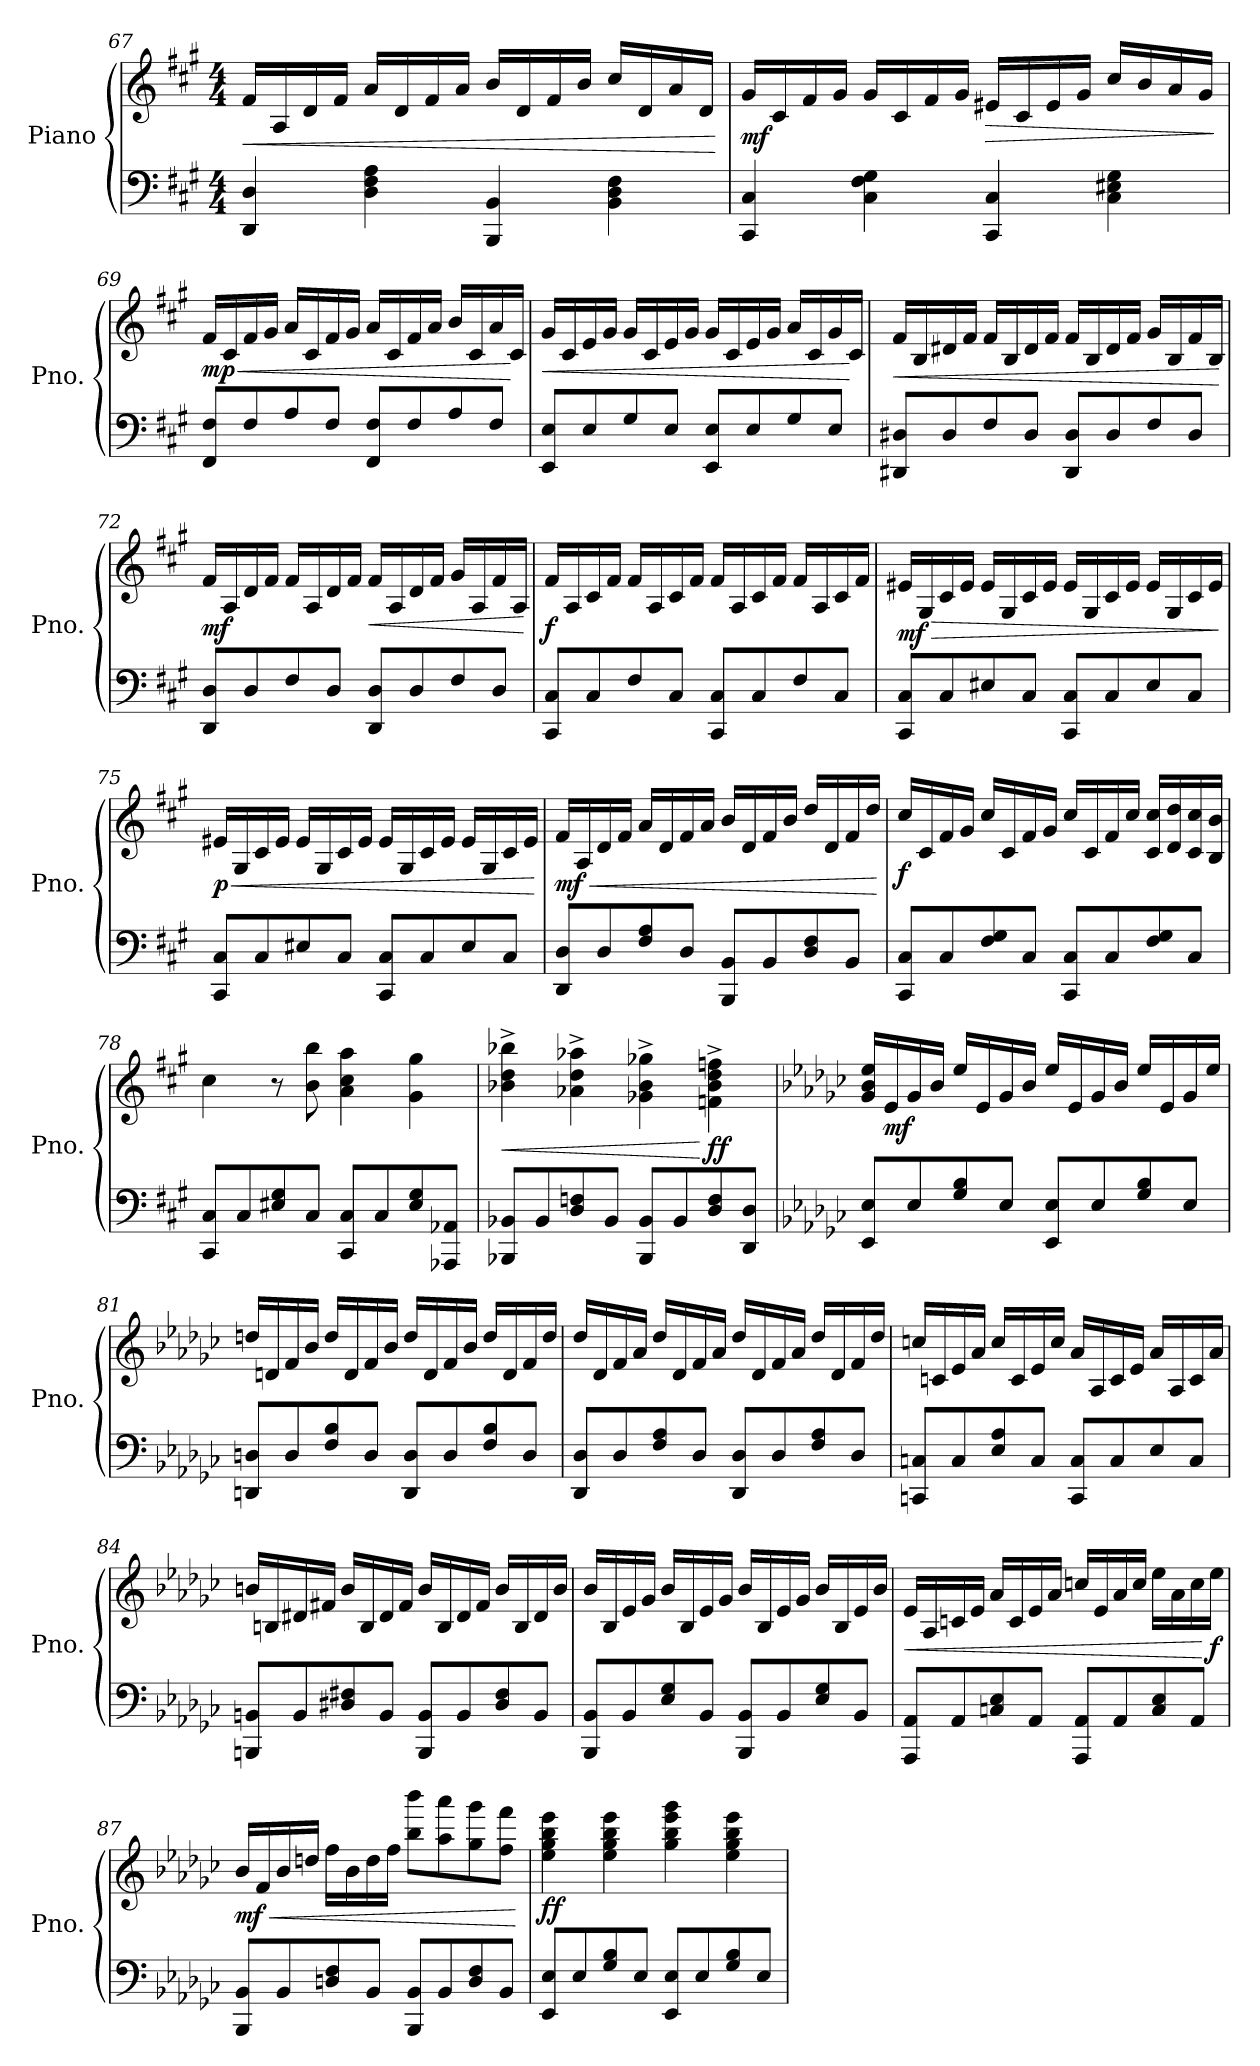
**kern	**kern	**dynam
*part1	*part1	*part1
*staff2	*staff1	*staff1/2
*I"Piano	*	*
*I'Pno.	*	*
*clefF4	*clefG2	*
*k[f#c#g#]	*k[f#c#g#]	*
*M4/4	*M4/4	*
=67	=67	=67
!	!	!LO:HP:b
4DD/ 4D/	16f#/LL	<
.	16A/	.
.	16d/	.
.	16f#/JJ	.
4D\ 4F#\ 4A\	16a/LL	.
.	16d/	.
.	16f#/	.
.	16a/JJ	.
4BBB/ 4BB/	16b/LL	.
.	16d/	.
.	16f#/	.
.	16b/JJ	.
4BB\ 4D\ 4F#\	16cc#/LL	.
.	16d/	.
.	16a/	.
.	16d/JJ	.
.	.	[
=68	=68	=68
!	!	!LO:DY:b
4CC#/ 4C#/	16g#/LL	mf
.	16c#/	.
.	16f#/	.
.	16g#/JJ	.
4C#\ 4F#\ 4G#\	16g#/LL	.
.	16c#/	.
.	16f#/	.
.	16g#/JJ	.
!	!	!LO:HP:b
4CC#/ 4C#/	16e#X/LL	>
.	16c#/	.
.	16e#/	.
.	16g#/JJ	.
4C#\ 4E#X\ 4G#\	16cc#/LL	.
.	16b/	.
.	16a/	.
.	16g#/JJ	.
.	.	]
!!LO:LB:g=z
=69	=69	=69
!	!	!LO:HP:b
!	!	!LO:DY:n=1:b
8FF#/ 8F#/L	16f#/LL	< mp
.	16c#/	.
8F#/	16f#/	.
.	16g#/JJ	.
8A/	16a/LL	.
.	16c#/	.
8F#/J	16f#/	.
.	16g#/JJ	.
8FF#/ 8F#/L	16a/LL	.
.	16c#/	.
8F#/	16f#/	.
.	16a/JJ	.
8A/	16b/LL	.
.	16c#/	.
8F#/J	16a/	.
.	16c#/JJ	[
=70	=70	=70
!	!	!LO:HP:b
8EE/ 8E/L	16g#/LL	<
.	16c#/	.
8E/	16e/	.
.	16g#/JJ	.
8G#/	16g#/LL	.
.	16c#/	.
8E/J	16e/	.
.	16g#/JJ	.
8EE/ 8E/L	16g#/LL	.
.	16c#/	.
8E/	16e/	.
.	16g#/JJ	.
8G#/	16a/LL	.
.	16c#/	.
8E/J	16g#/	.
.	16c#/JJ	[
=71	=71	=71
!	!	!LO:HP:b
8DD#X/ 8D#X/L	16f#/LL	<
.	16B/	.
8D#/	16d#X/	.
.	16f#/JJ	.
8F#/	16f#/LL	.
.	16B/	.
8D#/J	16d#/	.
.	16f#/JJ	.
8DD#/ 8D#/L	16f#/LL	.
.	16B/	.
8D#/	16d#/	.
.	16f#/JJ	.
8F#/	16g#/LL	.
.	16B/	.
8D#/J	16f#/	.
.	16B/JJ	.
.	.	[
!!LO:LB:g=z
=72	=72	=72
!	!	!LO:DY:b
8DD/ 8D/L	16f#/LL	mf
.	16A/	.
8D/	16d/	.
.	16f#/JJ	.
8F#/	16f#/LL	.
.	16A/	.
8D/J	16d/	.
.	16f#/JJ	.
!	!	!LO:HP:b
8DD/ 8D/L	16f#/LL	<
.	16A/	.
8D/	16d/	.
.	16f#/JJ	.
8F#/	16g#/LL	.
.	16A/	.
8D/J	16f#/	.
.	16A/JJ	.
.	.	[
=73	=73	=73
!	!	!LO:DY:b
8CC#/ 8C#/L	16f#/LL	f
.	16A/	.
8C#/	16c#/	.
.	16f#/JJ	.
8F#/	16f#/LL	.
.	16A/	.
8C#/J	16c#/	.
.	16f#/JJ	.
8CC#/ 8C#/L	16f#/LL	.
.	16A/	.
8C#/	16c#/	.
.	16f#/JJ	.
8F#/	16f#/LL	.
.	16A/	.
8C#/J	16c#/	.
.	16f#/JJ	.
=74	=74	=74
!	!	!LO:HP:b
!	!	!LO:DY:n=1:b
8CC#/ 8C#/L	16e#X/LL	> mf
.	16G#/	.
8C#/	16c#/	.
.	16e#/JJ	.
8E#X/	16e#/LL	.
.	16G#/	.
8C#/J	16c#/	.
.	16e#/JJ	.
8CC#/ 8C#/L	16e#/LL	.
.	16G#/	.
8C#/	16c#/	.
.	16e#/JJ	.
8E#/	16e#/LL	.
.	16G#/	.
8C#/J	16c#/	.
.	16e#/JJ	.
.	.	]
!!LO:PB:g=z
=75	=75	=75
!	!	!LO:HP:b
!	!	!LO:DY:n=1:b
8CC#/ 8C#/L	16e#X/LL	< p
.	16G#/	.
8C#/	16c#/	.
.	16e#/JJ	.
8E#X/	16e#/LL	.
.	16G#/	.
8C#/J	16c#/	.
.	16e#/JJ	.
8CC#/ 8C#/L	16e#/LL	.
.	16G#/	.
8C#/	16c#/	.
.	16e#/JJ	.
8E#/	16e#/LL	.
.	16G#/	.
8C#/J	16c#/	.
.	16e#/JJ	.
.	.	[
=76	=76	=76
!	!	!LO:HP:b
!	!	!LO:DY:n=1:b
8DD/ 8D/L	16f#/LL	< mf
.	16A/	.
8D/	16d/	.
.	16f#/JJ	.
8F#/ 8A/	16a/LL	.
.	16d/	.
8D/J	16f#/	.
.	16a/JJ	.
8BBB/ 8BB/L	16b/LL	.
.	16d/	.
8BB/	16f#/	.
.	16b/JJ	.
8D/ 8F#/	16dd/LL	.
.	16d/	.
8BB/J	16f#/	.
.	16dd/JJ	.
.	.	[
=77	=77	=77
!	!	!LO:DY:b
8CC#/ 8C#/L	16cc#/LL	f
.	16c#/	.
8C#/	16f#/	.
.	16g#/JJ	.
8F#/ 8G#/	16cc#/LL	.
.	16c#/	.
8C#/J	16f#/	.
.	16g#/JJ	.
8CC#/ 8C#/L	16cc#/LL	.
.	16c#/	.
8C#/	16f#/	.
.	16cc#/JJ	.
8F#/ 8G#/	16c#/ 16cc#/LL	.
.	16d/ 16dd/	.
8C#/J	16c#/ 16cc#/	.
.	16B/ 16b/JJ	.
!!LO:LB:g=z
=78	=78	=78
8CC#/ 8C#/L	4cc#\	.
8C#/	.	.
8E#X/ 8G#/	8r	.
8C#/J	8b\ 8bb\	.
8CC#/ 8C#/L	4a\ 4cc#\ 4aa\	.
8C#/	.	.
8E#/ 8G#/	4g#\ 4gg#\	.
8AAA-X/ 8AA-X/J	.	.
=79	=79	=79
!	!	!LO:HP:b
8BBB-X/ 8BB-X/L	4b-X\^ 4dd\^ 4bb-X\^	<
8BB-/	.	.
8D/ 8Fn/	4a-X\^ 4dd\^ 4aa-X\^	.
8BB-/J	.	.
8BBB-/ 8BB-/L	4g-X\^ 4b-\^ 4gg-X\^	.
8BB-/	.	.
!	!	!LO:DY:n=1:b
8D/ 8F/	4fn\^ 4b-\^ 4dd\^ 4ffn\^	[ ff
8DD/ 8D/J	.	.
=80	=80	=80
*k[b-e-a-d-g-c-]	*k[b-e-a-d-g-c-]	*
8EE-/ 8E-/L	16g-/ 16b-/ 16ee-/LL	.
!	!	!LO:DY:b
.	16e-/	mf
8E-/	16g-/	.
.	16b-/JJ	.
8G-/ 8B-/	16ee-/LL	.
.	16e-/	.
8E-/J	16g-/	.
.	16b-/JJ	.
8EE-/ 8E-/L	16ee-/LL	.
.	16e-/	.
8E-/	16g-/	.
.	16b-/JJ	.
8G-/ 8B-/	16ee-/LL	.
.	16e-/	.
8E-/J	16g-/	.
.	16ee-/JJ	.
!!LO:LB:g=z
=81	=81	=81
8DDn/ 8Dn/L	16ddn/LL	.
.	16dn/	.
8D/	16f/	.
.	16b-/JJ	.
8F/ 8B-/	16dd/LL	.
.	16d/	.
8D/J	16f/	.
.	16b-/JJ	.
8DD/ 8D/L	16dd/LL	.
.	16d/	.
8D/	16f/	.
.	16b-/JJ	.
8F/ 8B-/	16dd/LL	.
.	16d/	.
8D/J	16f/	.
.	16dd/JJ	.
=82	=82	=82
8DD-/ 8D-/L	16dd-/LL	.
.	16d-/	.
8D-/	16f/	.
.	16a-/JJ	.
8F/ 8A-/	16dd-/LL	.
.	16d-/	.
8D-/J	16f/	.
.	16a-/JJ	.
8DD-/ 8D-/L	16dd-/LL	.
.	16d-/	.
8D-/	16f/	.
.	16a-/JJ	.
8F/ 8A-/	16dd-/LL	.
.	16d-/	.
8D-/J	16f/	.
.	16dd-/JJ	.
=83	=83	=83
8CCn/ 8Cn/L	16ccn/LL	.
.	16cn/	.
8C/	16e-/	.
.	16a-/JJ	.
8E-/ 8A-/	16cc/LL	.
.	16c/	.
8C/J	16e-/	.
.	16cc/JJ	.
8CC/ 8C/L	16a-/LL	.
.	16A-/	.
8C/	16c/	.
.	16e-/JJ	.
8E-/	16a-/LL	.
.	16A-/	.
8C/J	16c/	.
.	16a-/JJ	.
!!LO:LB:g=z
=84	=84	=84
8BBBn/ 8BBn/L	16bn/LL	.
.	16Bn/	.
8BB/	16d#X/	.
.	16f#X/JJ	.
8D#X/ 8F#X/	16b/LL	.
.	16B/	.
8BB/J	16d#/	.
.	16f#/JJ	.
8BBB/ 8BB/L	16b/LL	.
.	16B/	.
8BB/	16d#/	.
.	16f#/JJ	.
8D#/ 8F#/	16b/LL	.
.	16B/	.
8BB/J	16d#/	.
.	16b/JJ	.
=85	=85	=85
8BBB-/ 8BB-/L	16b-/LL	.
.	16B-/	.
8BB-/	16e-/	.
.	16g-/JJ	.
8E-/ 8G-/	16b-/LL	.
.	16B-/	.
8BB-/J	16e-/	.
.	16g-/JJ	.
8BBB-/ 8BB-/L	16b-/LL	.
.	16B-/	.
8BB-/	16e-/	.
.	16g-/JJ	.
8E-/ 8G-/	16b-/LL	.
.	16B-/	.
8BB-/J	16e-/	.
.	16b-/JJ	.
=86	=86	=86
!	!	!LO:HP:b
8AAA-/ 8AA-/L	16e-/LL	<
.	16A-/	.
8AA-/	16cn/	.
.	16e-/JJ	.
8Cn/ 8E-/	16a-/LL	.
.	16c/	.
8AA-/J	16e-/	.
.	16a-/JJ	.
8AAA-/ 8AA-/L	16ccn/LL	.
.	16e-/	.
8AA-/	16a-/	.
.	16cc/JJ	.
8C/ 8E-/	16ee-\LL	.
.	16a-\	.
8AA-/J	16cc\	.
!	!	!LO:DY:n=1:b
.	16ee-\JJ	[ f
!!LO:LB:g=z
=87	=87	=87
!	!	!LO:HP:b
!	!	!LO:DY:n=1:b
8BBB-/ 8BB-/L	16b-/LL	< mf
.	16f/	.
8BB-/	16b-/	.
.	16ddn/JJ	.
8Dn/ 8F/	16ff\LL	.
.	16b-\	.
8BB-/J	16dd\	.
.	16ff\JJ	.
8BBB-/ 8BB-/L	8bb-\ 8bbb-\L	.
8BB-/	8aa-\ 8aaa-\	.
8D/ 8F/	8gg-\ 8ggg-\	.
8BB-/J	8ff\ 8fff\J	.
.	.	[
=88	=88	=88
!	!	!LO:DY:b
8EE-/ 8E-/L	4ee-\ 4gg-\ 4bb-\ 4eee-\	ff
8E-/	.	.
8G-/ 8B-/	4ee-\ 4gg-\ 4bb-\ 4eee-\	.
8E-/J	.	.
8EE-/ 8E-/L	4gg-\ 4bb-\ 4eee-\ 4ggg-\	.
8E-/	.	.
8G-/ 8B-/	4ee-\ 4gg-\ 4bb-\ 4eee-\	.
8E-/J	.	.
=	=	=
*-	*-	*-
